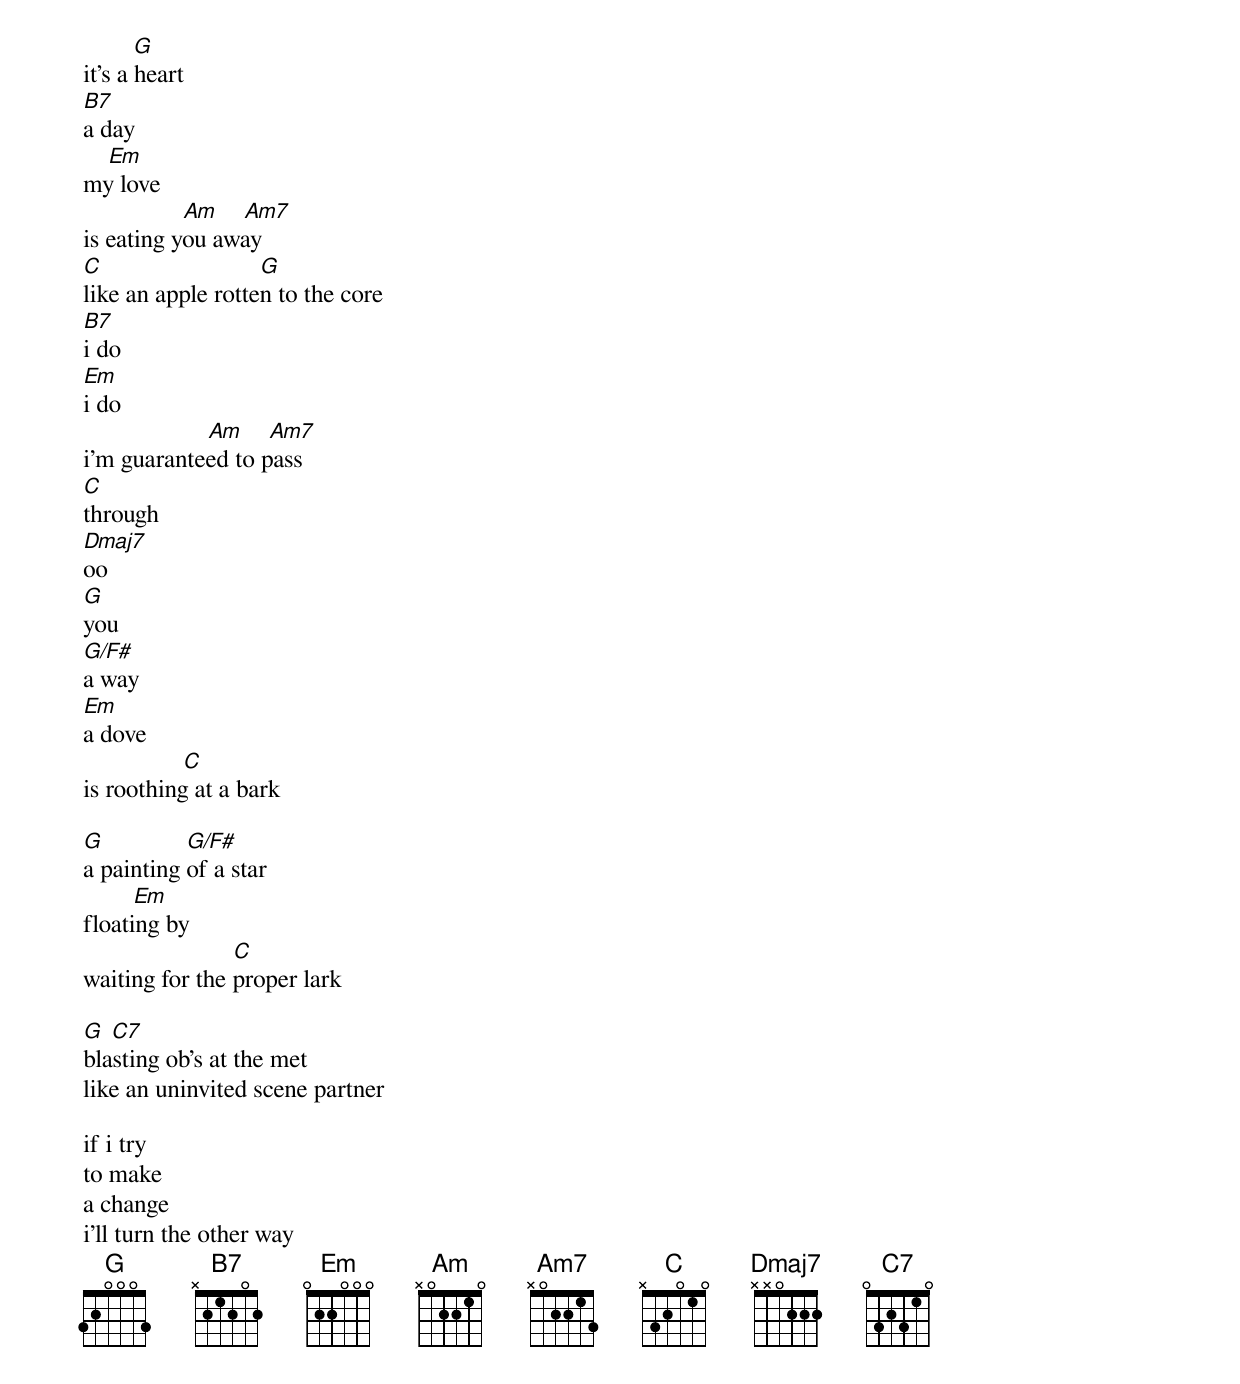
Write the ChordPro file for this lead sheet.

        [G]
it's a heart
[B7]
a day
    [Em]
my love
                [Am]    [Am7]
is eating you away
[C]                         [G]
like an apple rotten to the core
[B7]
i do
[Em]
i do
                    [Am]    [Am7]
i'm guaranteed to pass
[C]
through
[Dmaj7]
oo
[G]
you
[G/F#]
a way
[Em]
a dove
                [C]
is roothing at a bark

[G]             [G/F#]
a painting of a star
        [Em]
floating by
                        [C]
waiting for the proper lark

[G] [C7]
blasting ob's at the met
like an uninvited scene partner

if i try
to make
a change
i'll turn the other way
